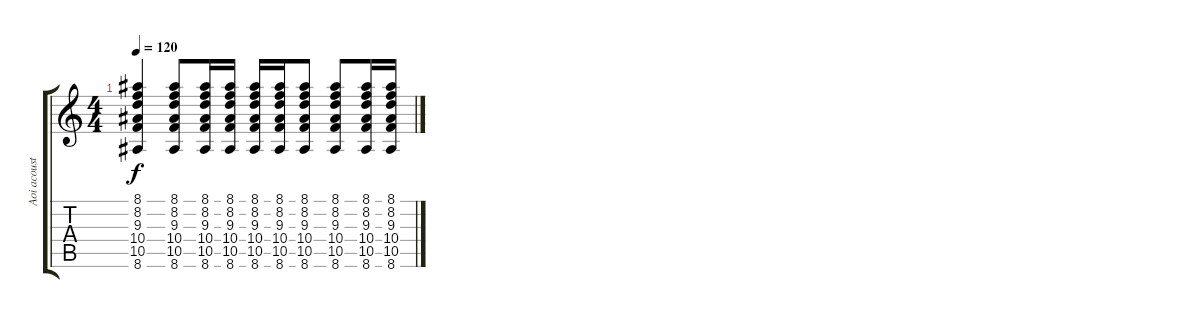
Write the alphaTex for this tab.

\track ("Aoi acoustic" "Aoi acoust") {instrument acousticguitarsteel}
\staff {score tabs}
\tuning (D4 A3 F3 C3 G2 D2) {hide}
\ts (4 4)
\tempo 120
\clef g2
\ks c
(8.1 8.2 9.3 10.4 10.5 8.6).4{dy f} (8.1 8.2 9.3 10.4 10.5 8.6).8 (8.1 8.2 9.3 10.4 10.5 8.6).16 (8.1 8.2 9.3 10.4 10.5 8.6).16 (8.1 8.2 9.3 10.4 10.5 8.6).16 (8.1 8.2 9.3 10.4 10.5 8.6).16 (8.1 8.2 9.3 10.4 10.5 8.6).8 (8.1 8.2 9.3 10.4 10.5 8.6).8 (8.1 8.2 9.3 10.4 10.5 8.6).16 (8.1 8.2 9.3 10.4 10.5 8.6).16
